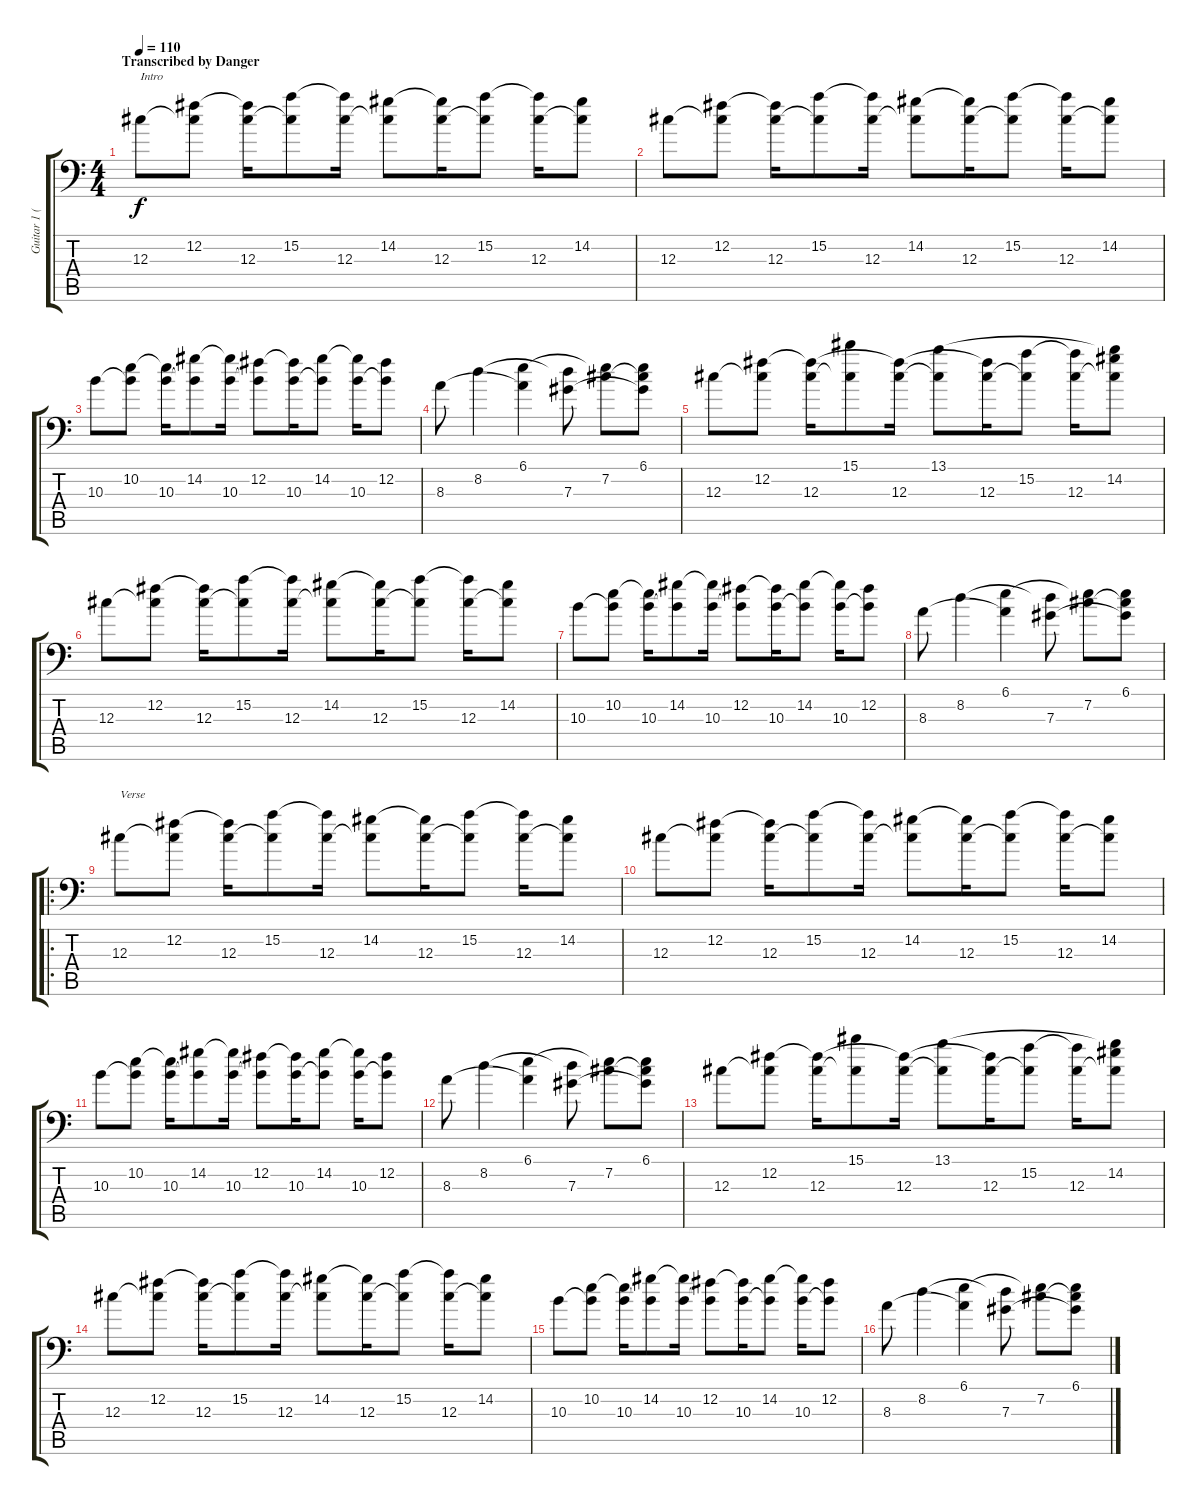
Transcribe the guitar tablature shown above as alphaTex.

\track ("Guitar 1 (Clean)" "Guitar 1 (") {instrument acousticguitarsteel}
\staff {score tabs}
\tuning (Bb3 Gb3 Db3 Ab2 Db2 Ab1) {hide}
\ts (4 4)
\section ("" "Transcribed by Danger")
\tempo 110
\clef f4
\ks c
12.3.8{txt "Intro" dy f instrument acousticguitarsteel} (12.2 12.3{t}).8 (12.2{t} 12.3).16 (15.2 12.3{t}).8 (15.2{t} 12.3).16 (14.2 12.3{t}).8 (14.2{t} 12.3).16 (15.2 12.3{t}).8 (15.2{t} 12.3).16 (14.2 12.3{t}).8 |
12.3.8 (12.2 12.3{t}).8 (12.2{t} 12.3).16 (15.2 12.3{t}).8 (15.2{t} 12.3).16 (14.2 12.3{t}).8 (14.2{t} 12.3).16 (15.2 12.3{t}).8 (15.2{t} 12.3).16 (14.2 12.3{t}).8 |
10.3.8 (10.2 10.3{t}).8 (10.2{t} 10.3).16 (14.2 10.3{t}).8 (14.2{t} 10.3).16 (12.2 10.3{t}).8 (12.2{t} 10.3).16 (14.2 10.3{t}).8 (14.2{t} 10.3).16 (12.2 10.3{t}).8 |
8.3.8 8.2.4 (6.1 8.3{t}).4 (8.2{t} 7.3).8 (6.1{t} 7.2).8 (6.1 7.2{t} 7.3{t}).8 |
12.3.8 (12.2 12.3{t}).8 (12.2{t} 12.3).16 (15.1 12.3{t}).8 (12.2{t} 12.3).16 (13.1 12.3{t}).8 (12.2{t} 12.3).16 (15.2 12.3{t}).8 (15.2{t} 12.3).16 (13.1{t} 14.2 12.3{t}).8 |
12.3.8 (12.2 12.3{t}).8 (12.2{t} 12.3).16 (15.2 12.3{t}).8 (15.2{t} 12.3).16 (14.2 12.3{t}).8 (14.2{t} 12.3).16 (15.2 12.3{t}).8 (15.2{t} 12.3).16 (14.2 12.3{t}).8 |
10.3.8 (10.2 10.3{t}).8 (10.2{t} 10.3).16 (14.2 10.3{t}).8 (14.2{t} 10.3).16 (12.2 10.3{t}).8 (12.2{t} 10.3).16 (14.2 10.3{t}).8 (14.2{t} 10.3).16 (12.2 10.3{t}).8 |
8.3.8 8.2.4 (6.1 8.3{t}).4 (8.2{t} 7.3).8 (6.1{t} 7.2).8 (6.1 7.2{t} 7.3{t}).8 |
\ro
12.3.8{txt "Verse"} (12.2 12.3{t}).8 (12.2{t} 12.3).16 (15.2 12.3{t}).8 (15.2{t} 12.3).16 (14.2 12.3{t}).8 (14.2{t} 12.3).16 (15.2 12.3{t}).8 (15.2{t} 12.3).16 (14.2 12.3{t}).8 |
12.3.8 (12.2 12.3{t}).8 (12.2{t} 12.3).16 (15.2 12.3{t}).8 (15.2{t} 12.3).16 (14.2 12.3{t}).8 (14.2{t} 12.3).16 (15.2 12.3{t}).8 (15.2{t} 12.3).16 (14.2 12.3{t}).8 |
10.3.8 (10.2 10.3{t}).8 (10.2{t} 10.3).16 (14.2 10.3{t}).8 (14.2{t} 10.3).16 (12.2 10.3{t}).8 (12.2{t} 10.3).16 (14.2 10.3{t}).8 (14.2{t} 10.3).16 (12.2 10.3{t}).8 |
8.3.8 8.2.4 (6.1 8.3{t}).4 (8.2{t} 7.3).8 (6.1{t} 7.2).8 (6.1 7.2{t} 7.3{t}).8 |
12.3.8 (12.2 12.3{t}).8 (12.2{t} 12.3).16 (15.1 12.3{t}).8 (12.2{t} 12.3).16 (13.1 12.3{t}).8 (12.2{t} 12.3).16 (15.2 12.3{t}).8 (15.2{t} 12.3).16 (13.1{t} 14.2 12.3{t}).8 |
12.3.8 (12.2 12.3{t}).8 (12.2{t} 12.3).16 (15.2 12.3{t}).8 (15.2{t} 12.3).16 (14.2 12.3{t}).8 (14.2{t} 12.3).16 (15.2 12.3{t}).8 (15.2{t} 12.3).16 (14.2 12.3{t}).8 |
10.3.8 (10.2 10.3{t}).8 (10.2{t} 10.3).16 (14.2 10.3{t}).8 (14.2{t} 10.3).16 (12.2 10.3{t}).8 (12.2{t} 10.3).16 (14.2 10.3{t}).8 (14.2{t} 10.3).16 (12.2 10.3{t}).8 |
8.3.8 8.2.4 (6.1 8.3{t}).4 (8.2{t} 7.3).8 (6.1{t} 7.2).8 (6.1 7.2{t} 7.3{t}).8
